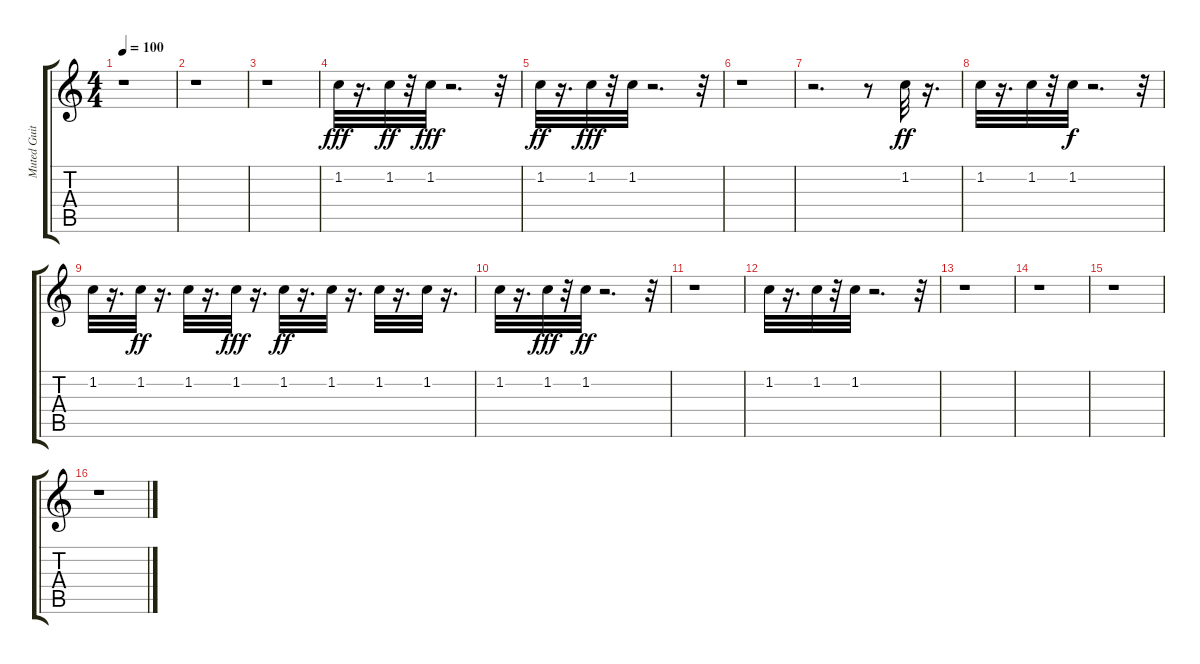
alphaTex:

\track ("Muted Guitar" "Muted Guit") {instrument electricguitarmuted}
\staff {score tabs}
\tuning (E4 B3 G3 D3 A2 E2) {hide}
\ts (4 4)
\tempo 100
\clef g2
\ks c
r.1{dy fff instrument electricguitarmuted} |
r.1 |
r.1 |
1.2.32{instrument electricguitarmuted} r.16{d} 1.2.32{dy ff} r.32 1.2.32{dy fff} r.2{d} r.32 |
1.2.32{dy ff} r.16{d} 1.2.32{dy fff} r.32 1.2.32 r.2{d} r.32 |
r.1 |
r.2{d} r.8 1.2.32{dy ff} r.16{d} |
1.2.32 r.16{d} 1.2.32 r.32 1.2.32{dy f} r.2{d} r.32 |
1.2.32 r.16{d} 1.2.32{dy ff} r.16{d} 1.2.32 r.16{d} 1.2.32{dy fff} r.16{d} 1.2.32{dy ff} r.16{d} 1.2.32 r.16{d} 1.2.32 r.16{d} 1.2.32 r.16{d} |
1.2.32 r.16{d} 1.2.32{dy fff} r.32 1.2.32{dy ff} r.2{d} r.32 |
r.1 |
1.2.32 r.16{d} 1.2.32 r.32 1.2.32 r.2{d} r.32 |
r.1 |
r.1 |
r.1 |
r.1
